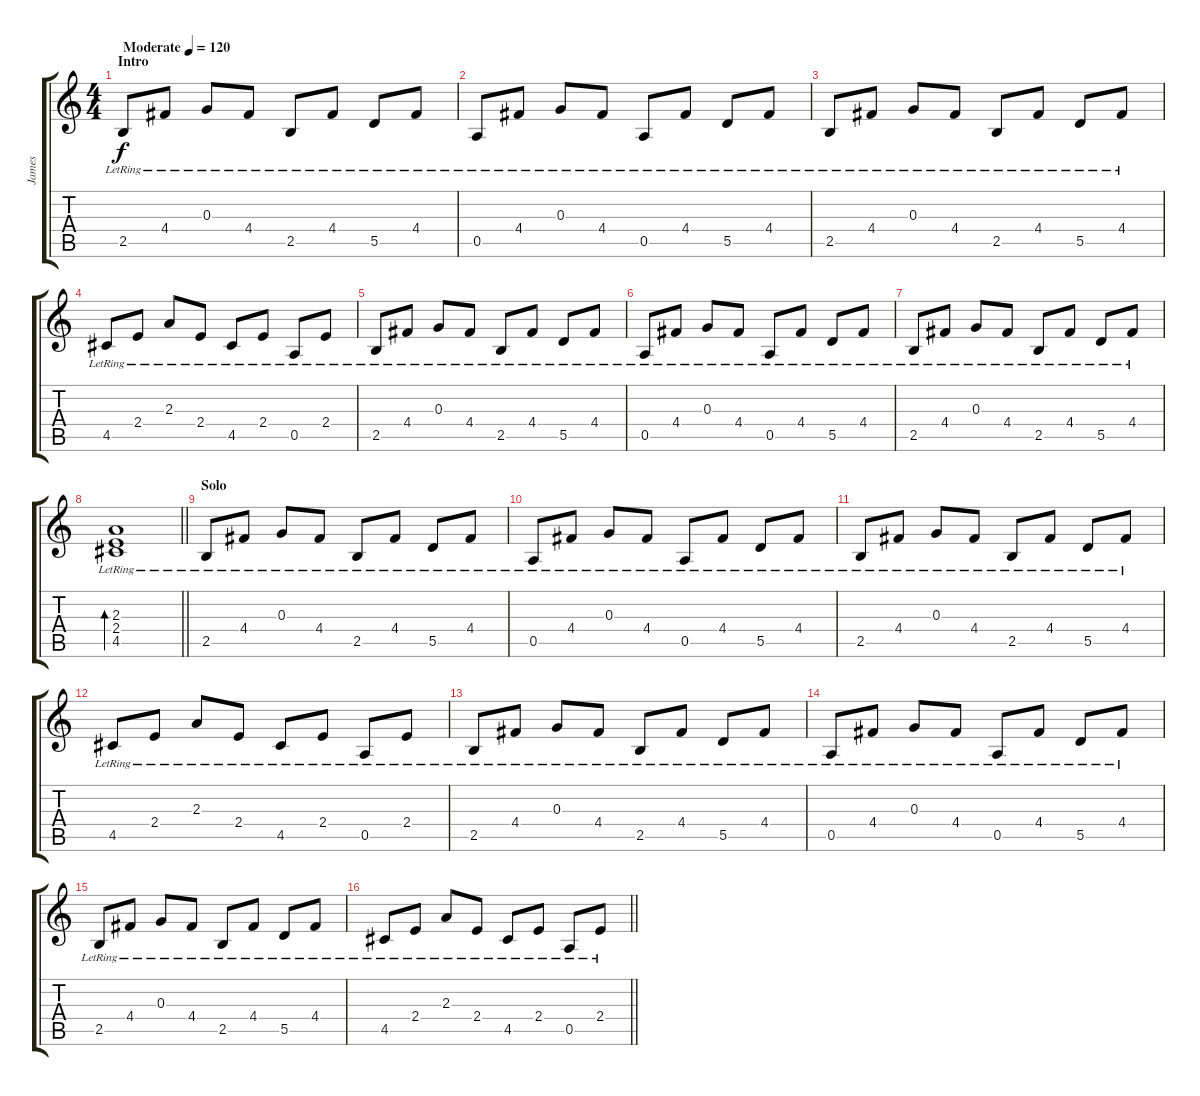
\track ("James" "James") {instrument distortionguitar}
\staff {score tabs}
\tuning (E4 B3 G3 D3 A2 E2) {hide}
\ts (4 4)
\section ("" "Intro")
\tempo (120 "Moderate")
\tempo 90
\tempo (120 "Moderate")
\clef g2
\ks c
2.5{lr}.8{dy f instrument electricguitarclean} 4.4{lr}.8 0.3{lr}.8 4.4{lr}.8 2.5{lr}.8 4.4{lr}.8 5.5{lr}.8 4.4{lr}.8 |
0.5{lr}.8 4.4{lr}.8 0.3{lr}.8 4.4{lr}.8 0.5{lr}.8 4.4{lr}.8 5.5{lr}.8 4.4{lr}.8 |
2.5{lr}.8 4.4{lr}.8 0.3{lr}.8 4.4{lr}.8 2.5{lr}.8 4.4{lr}.8 5.5{lr}.8 4.4{lr}.8 |
4.5{lr}.8 2.4{lr}.8 2.3{lr}.8 2.4{lr}.8 4.5{lr}.8 2.4{lr}.8 0.5{lr}.8 2.4{lr}.8 |
2.5{lr}.8 4.4{lr}.8 0.3{lr}.8 4.4{lr}.8 2.5{lr}.8 4.4{lr}.8 5.5{lr}.8 4.4{lr}.8 |
0.5{lr}.8 4.4{lr}.8 0.3{lr}.8 4.4{lr}.8 0.5{lr}.8 4.4{lr}.8 5.5{lr}.8 4.4{lr}.8 |
2.5{lr}.8 4.4{lr}.8 0.3{lr}.8 4.4{lr}.8 2.5{lr}.8 4.4{lr}.8 5.5{lr}.8 4.4{lr}.8 |
\barLineRight lightlight
(2.3 2.4 4.5{lr}).1{bd 480} |
\section ("" "Solo")
2.5{lr}.8 4.4{lr}.8 0.3{lr}.8 4.4{lr}.8 2.5{lr}.8 4.4{lr}.8 5.5{lr}.8 4.4{lr}.8 |
0.5{lr}.8 4.4{lr}.8 0.3{lr}.8 4.4{lr}.8 0.5{lr}.8 4.4{lr}.8 5.5{lr}.8 4.4{lr}.8 |
2.5{lr}.8 4.4{lr}.8 0.3{lr}.8 4.4{lr}.8 2.5{lr}.8 4.4{lr}.8 5.5{lr}.8 4.4{lr}.8 |
4.5{lr}.8 2.4{lr}.8 2.3{lr}.8 2.4{lr}.8 4.5{lr}.8 2.4{lr}.8 0.5{lr}.8 2.4{lr}.8 |
2.5{lr}.8 4.4{lr}.8 0.3{lr}.8 4.4{lr}.8 2.5{lr}.8 4.4{lr}.8 5.5{lr}.8 4.4{lr}.8 |
0.5{lr}.8 4.4{lr}.8 0.3{lr}.8 4.4{lr}.8 0.5{lr}.8 4.4{lr}.8 5.5{lr}.8 4.4{lr}.8 |
2.5{lr}.8 4.4{lr}.8 0.3{lr}.8 4.4{lr}.8 2.5{lr}.8 4.4{lr}.8 5.5{lr}.8 4.4{lr}.8 |
\barLineRight lightlight
4.5{lr}.8 2.4{lr}.8 2.3{lr}.8 2.4{lr}.8 4.5{lr}.8 2.4{lr}.8 0.5{lr}.8 2.4{lr}.8
